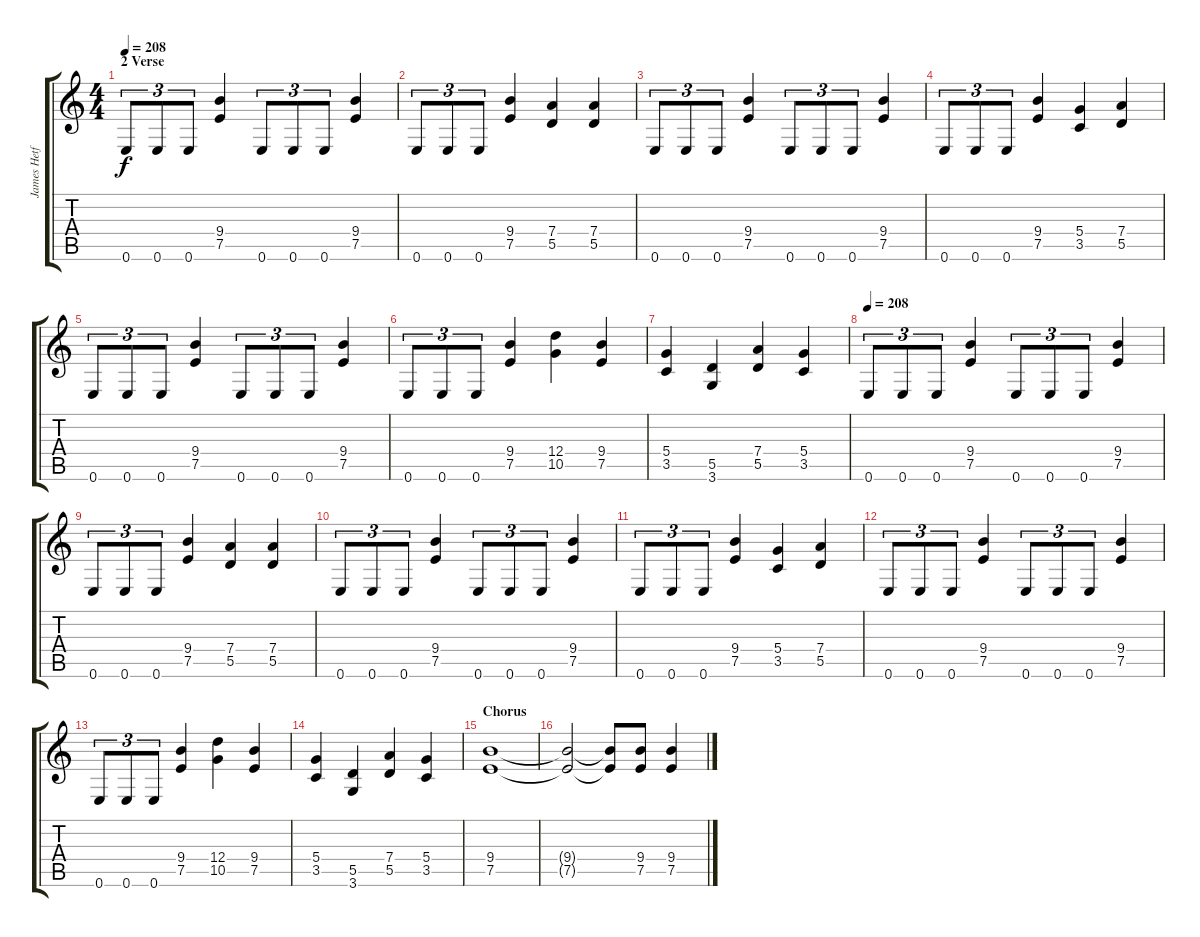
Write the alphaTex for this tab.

\track ("James Hetfield (Guitar 1)" "James Hetf") {instrument distortionguitar}
\staff {score tabs}
\tuning (E4 B3 G3 D3 A2 E2) {hide}
\ts (4 4)
\section ("" "2 Verse")
\tempo 208
\clef g2
\ks c
0.6.8{tu (3 2) dy f} 0.6.8{tu (3 2)} 0.6.8{tu (3 2)} (9.4 7.5).4 0.6.8{tu (3 2)} 0.6.8{tu (3 2)} 0.6.8{tu (3 2)} (9.4 7.5).4 |
0.6.8{tu (3 2)} 0.6.8{tu (3 2)} 0.6.8{tu (3 2)} (9.4 7.5).4 (7.4 5.5).4 (7.4 5.5).4 |
0.6.8{tu (3 2)} 0.6.8{tu (3 2)} 0.6.8{tu (3 2)} (9.4 7.5).4 0.6.8{tu (3 2)} 0.6.8{tu (3 2)} 0.6.8{tu (3 2)} (9.4 7.5).4 |
0.6.8{tu (3 2)} 0.6.8{tu (3 2)} 0.6.8{tu (3 2)} (9.4 7.5).4 (5.4 3.5).4 (7.4 5.5).4 |
0.6.8{tu (3 2)} 0.6.8{tu (3 2)} 0.6.8{tu (3 2)} (9.4 7.5).4 0.6.8{tu (3 2)} 0.6.8{tu (3 2)} 0.6.8{tu (3 2)} (9.4 7.5).4 |
0.6.8{tu (3 2)} 0.6.8{tu (3 2)} 0.6.8{tu (3 2)} (9.4 7.5).4 (12.4 10.5).4 (9.4 7.5).4 |
(5.4 3.5).4 (5.5 3.6).4 (7.4 5.5).4 (5.4 3.5).4 |
\tempo 208
0.6.8{tu (3 2)} 0.6.8{tu (3 2)} 0.6.8{tu (3 2)} (9.4 7.5).4 0.6.8{tu (3 2)} 0.6.8{tu (3 2)} 0.6.8{tu (3 2)} (9.4 7.5).4 |
0.6.8{tu (3 2)} 0.6.8{tu (3 2)} 0.6.8{tu (3 2)} (9.4 7.5).4 (7.4 5.5).4 (7.4 5.5).4 |
0.6.8{tu (3 2)} 0.6.8{tu (3 2)} 0.6.8{tu (3 2)} (9.4 7.5).4 0.6.8{tu (3 2)} 0.6.8{tu (3 2)} 0.6.8{tu (3 2)} (9.4 7.5).4 |
0.6.8{tu (3 2)} 0.6.8{tu (3 2)} 0.6.8{tu (3 2)} (9.4 7.5).4 (5.4 3.5).4 (7.4 5.5).4 |
0.6.8{tu (3 2)} 0.6.8{tu (3 2)} 0.6.8{tu (3 2)} (9.4 7.5).4 0.6.8{tu (3 2)} 0.6.8{tu (3 2)} 0.6.8{tu (3 2)} (9.4 7.5).4 |
0.6.8{tu (3 2)} 0.6.8{tu (3 2)} 0.6.8{tu (3 2)} (9.4 7.5).4 (12.4 10.5).4 (9.4 7.5).4 |
(5.4 3.5).4 (5.5 3.6).4 (7.4 5.5).4 (5.4 3.5).4 |
\section ("" "Chorus")
(9.4 7.5).1 |
(9.4{t} 7.5{t}).2 (9.4{t} 7.5{t}).8 (9.4 7.5).8 (9.4 7.5).4
